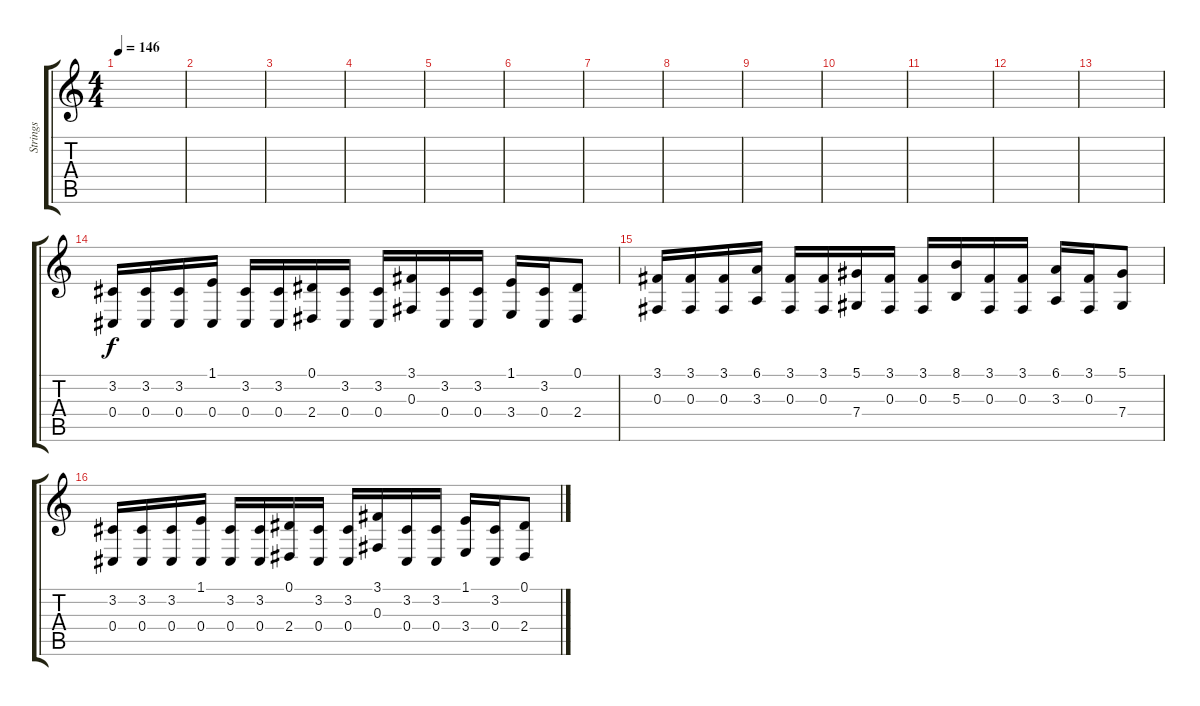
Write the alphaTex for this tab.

\track ("Strings" "Strings") {instrument stringensemble1}
\staff {score tabs}
\tuning (Eb4 Bb3 Gb3 Db3 Ab2 Eb2) {hide}
\ts (4 4)
\tempo 146
\clef g2
\ks c
|
|
|
|
|
|
|
|
|
|
|
|
|
(3.2 0.4).16{dy f} (3.2 0.4).16 (3.2 0.4).16 (1.1 0.4).16 (3.2 0.4).16 (3.2 0.4).16 (0.1 2.4).16 (3.2 0.4).16 (3.2 0.4).16 (3.1 0.3).16 (3.2 0.4).16 (3.2 0.4).16 (1.1 3.4).16 (3.2 0.4).16 (0.1 2.4).8 |
(3.1 0.3).16 (3.1 0.3).16 (3.1 0.3).16 (6.1 3.3).16 (3.1 0.3).16 (3.1 0.3).16 (5.1 7.4).16 (3.1 0.3).16 (3.1 0.3).16 (8.1 5.3).16 (3.1 0.3).16 (3.1 0.3).16 (6.1 3.3).16 (3.1 0.3).16 (5.1 7.4).8 |
(3.2 0.4).16 (3.2 0.4).16 (3.2 0.4).16 (1.1 0.4).16 (3.2 0.4).16 (3.2 0.4).16 (0.1 2.4).16 (3.2 0.4).16 (3.2 0.4).16 (3.1 0.3).16 (3.2 0.4).16 (3.2 0.4).16 (1.1 3.4).16 (3.2 0.4).16 (0.1 2.4).8
